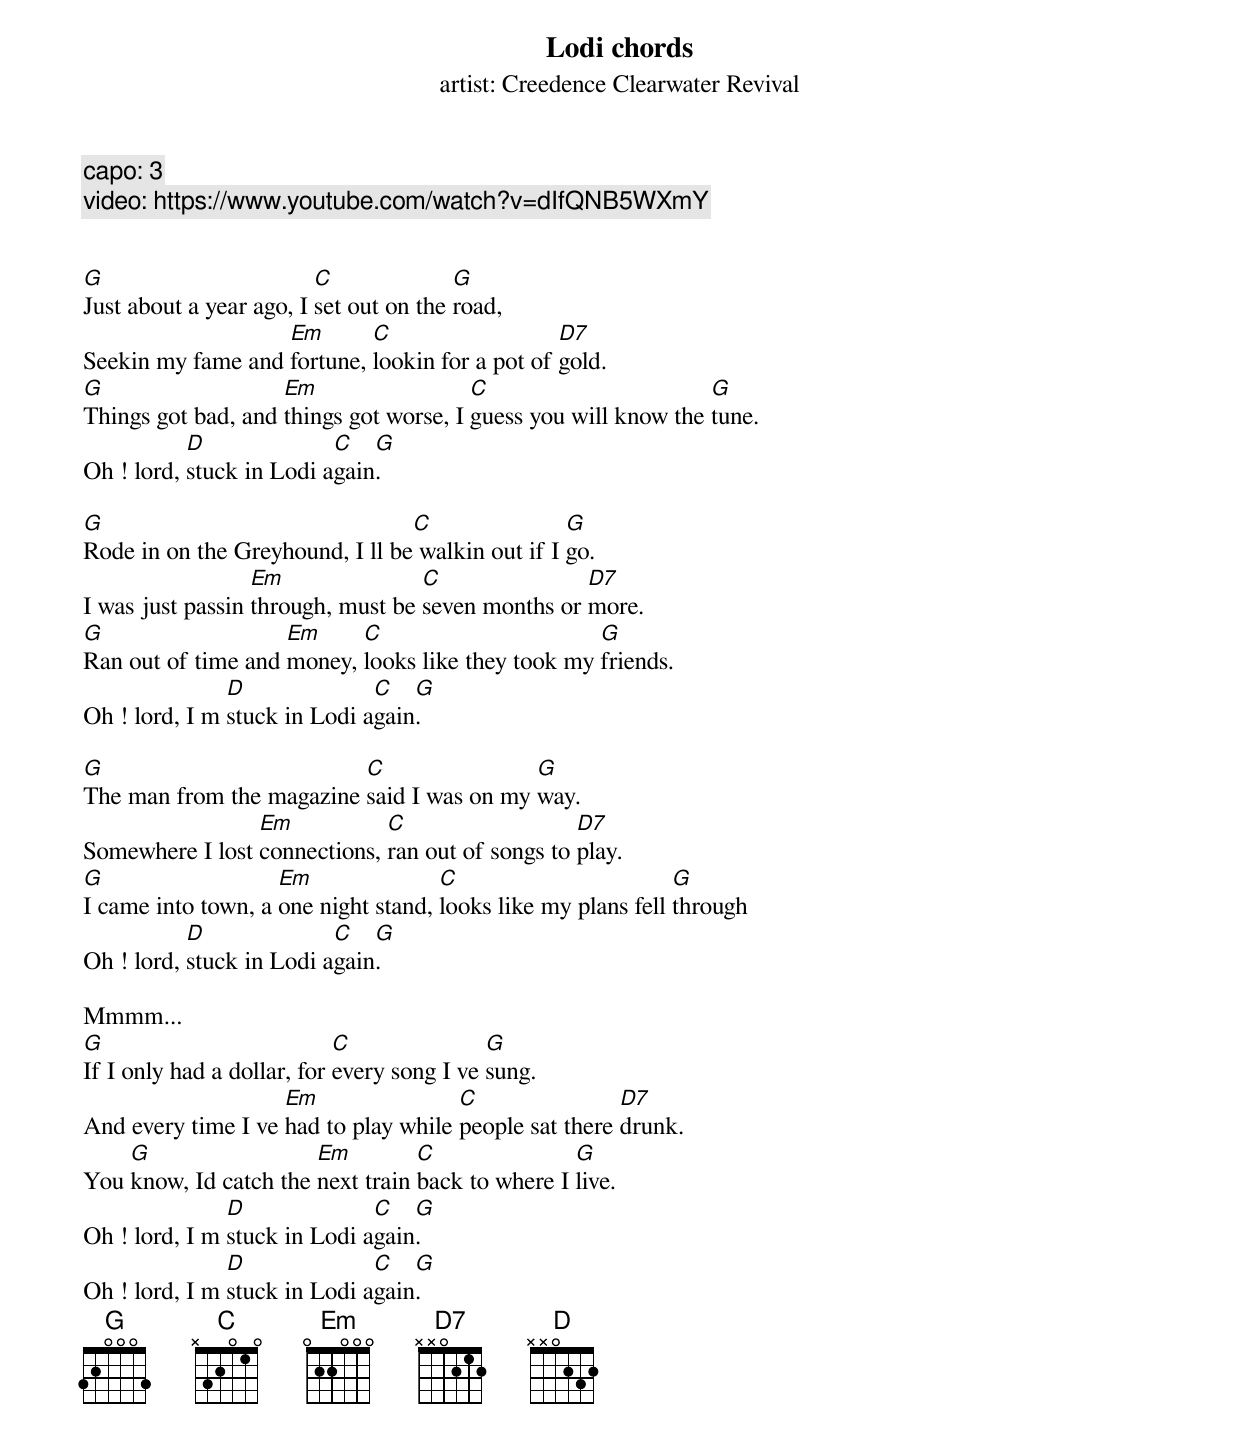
Lodi chords
artist: Creedence Clearwater Revival
capo: 3
video: https://www.youtube.com/watch?v=dIfQNB5WXmY


G                        C              G
Just about a year ago, I set out on the road,
                   Em       C                   D7
Seekin my fame and fortune, lookin for a pot of gold.
G                   Em                  C                       G
Things got bad, and things got worse, I guess you will know the tune.
           D              C   G
Oh ! lord, stuck in Lodi again.

G                                C                G
Rode in on the Greyhound, I ll be walkin out if I go.
                  Em               C               D7
I was just passin through, must be seven months or more.
G                   Em     C                       G
Ran out of time and money, looks like they took my friends.
               D              C   G
Oh ! lord, I m stuck in Lodi again.

G                         C                G
The man from the magazine said I was on my way.
                 Em           C                   D7
Somewhere I lost connections, ran out of songs to play.
G                   Em               C                        G
I came into town, a one night stand, looks like my plans fell through
           D              C   G
Oh ! lord, stuck in Lodi again.

Mmmm...
G                           C               G
If I only had a dollar, for every song I ve sung.
                    Em                C                D7
And every time I ve had to play while people sat there drunk.
    G                  Em         C               G
You know, Id catch the next train back to where I live.
               D              C   G
Oh ! lord, I m stuck in Lodi again.
               D              C   G
Oh ! lord, I m stuck in Lodi again.
